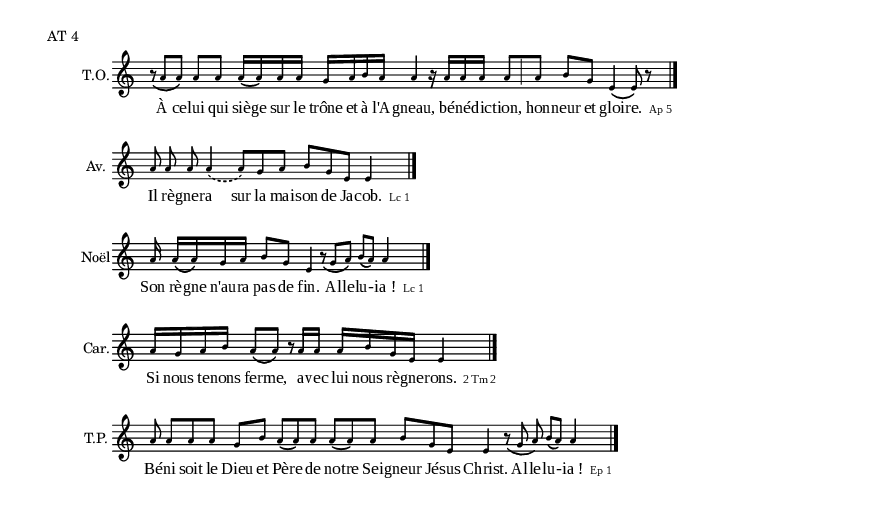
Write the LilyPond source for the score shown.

\version "2.10.0"
 \include "definitions.ly"
\markup {AT  4}



\relative a' { 
	\new Staff {
		\cadenzaOn
		\set Staff.instrumentName = \markup{ \center-align { T.O. } }
		\times 2/3 { r8_\( a[ a]\) } a[ a]
		a16[\( a\) a a]
		g16[ a b a] a4
		r16 a[ a a]
		a8[\cesure \pespace a]
		b8[ g]
		e4\( e8\) r8
		\endBar
	}

	\addlyrics {
		À ce -- lui qui siè -- ge sur le trône et à l'A -- gneau, bé -- né -- dic -- tion, hon -- neur et gloi -- re.
		\markup { \citation #"Ap 5" } 
	}
}


\relative a' { 
	\new Staff {
		\cadenzaOn
		\set Staff.instrumentName = \markup{ \center-align { Av. } }
		\times 2/3 { a8 a a }
		\slurDashed
		a4( \pespace \pespace
		\times 2/3 { a8)[ g a] }
		\times 2/3 { b[ g e] } 
		e4
		\endBar
	}

	\addlyrics {
		Il rè -- gner -- a sur la mai -- son de Ja -- cob.
		\markup { \citation #"Lc 1" } 
	}
}

\relative a' { 
	\new Staff {
		\cadenzaOn
		\set Staff.instrumentName = \markup{ \center-align { Noël } }
		a16
		a[\( a\) g a]
		b8[ g]
		e4 \pespace
		\times 2/3 {r8_\(g[ a]\)} b[\( a\)] a4
		\endBar
	}

	\addlyrics {
		Son rè -- gne n'au -- ra pas de fin. Al -- le -- lu -- - -- "ia !"
		\markup { \citation #"Lc 1" } 
	}
}

\relative a' { 
	\new Staff {
		\cadenzaOn
		\set Staff.instrumentName = \markup{ \center-align { Car. } }
		a16[ g a b]
		a8[\( a\)]
		\pespace
		r8 a16[ a]
		a[ b g e]
		e4
		\endBar
	}

	\addlyrics {
		Si nous te -- nons fer -- me, a -- vec lui nous rè -- gne -- rons.
		\markup { \citation #"2 Tm 2" } 
	}
}

\relative a' { 
	\new Staff {
		\cadenzaOn
		\set Staff.instrumentName = \markup{ \center-align { T.P. } }
		a8
		\times 2/3 { a8[ a a] }
		g8[ b]
		\times 2/3 { a8[\( a\) a] }
		\times 2/3 { a8[\( a\) a] }
		\times 2/3 { b8[ g e] } e4 \pespace
		\times 2/3 { r8_\( g a\) }
		b[\( a\)]
		a4
		\endBar
	}

	\addlyrics {
		Bé -- ni soit le Dieu et Pè -- re de no -- tre Sei -- gneur Jé -- sus Christ. Al -- le -- lu -- - -- "ia !"
		\markup { \citation #"Ep 1" } 
	}
}
